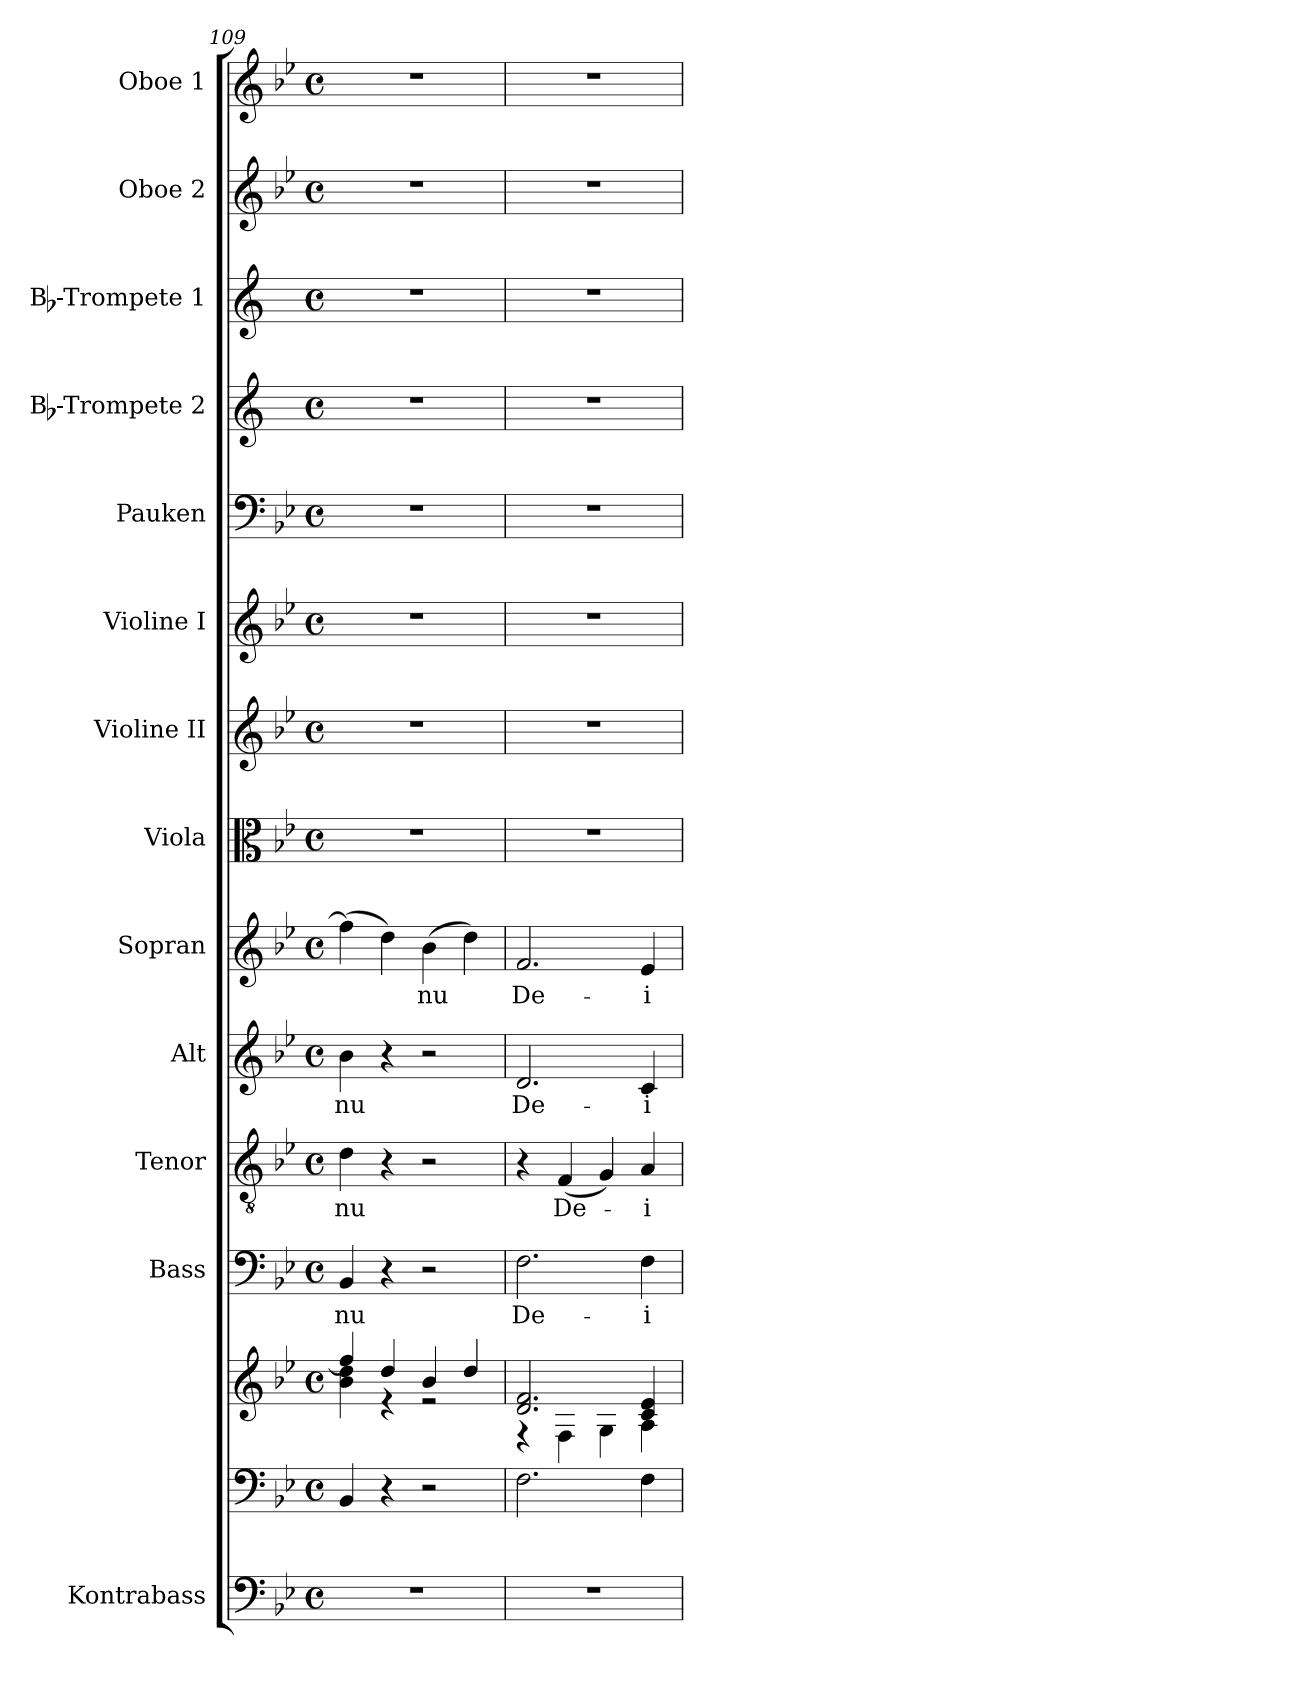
**kern	**kern	**kern	**kern	**text	**kern	**text	**kern	**text	**kern	**text	**kern	**kern	**kern	**kern	**kern	**kern	**kern	**kern
*part14	*part13	*part13	*part12	*part12	*part11	*part11	*part10	*part10	*part9	*part9	*part8	*part7	*part6	*part5	*part4	*part3	*part2	*part1
*staff15	*staff14	*staff13	*staff12	*staff12	*staff11	*staff11	*staff10	*staff10	*staff9	*staff9	*staff8	*staff7	*staff6	*staff5	*staff4	*staff3	*staff2	*staff1
*I"Kontrabass	*	*	*I"Bass	*	*I"Tenor	*	*I"Alt	*	*I"Sopran	*	*I"Viola	*I"Violine II	*I"Violine I	*I"Pauken	*I"Bb-Trompete 2	*I"Bb-Trompete 1	*I"Oboe 2	*I"Oboe 1
*I'Kb.	*	*	*I'B.	*	*I'T.	*	*I'A.	*	*I'S.	*	*I'Vla.	*I'Vl. II	*I'Vl. I	*I'Pk.	*I'Bb Trp. 2	*I'Bb Trp. 1	*I'Ob. 2	*I'Ob. 1
*clefF4	*clefF4	*clefG2	*clefF4	*	*clefGv2	*	*clefG2	*	*clefG2	*	*clefC3	*clefG2	*clefG2	*clefF4	*clefG2	*clefG2	*clefG2	*clefG2
*ITrd7c12	*	*	*	*	*	*	*	*	*	*	*	*	*	*	*ITrd1c2	*ITrd1c2	*	*
*k[b-e-]	*k[b-e-]	*k[b-e-]	*k[b-e-]	*	*k[b-e-]	*	*k[b-e-]	*	*k[b-e-]	*	*k[b-e-]	*k[b-e-]	*k[b-e-]	*k[b-e-]	*k[b-e-]	*k[b-e-]	*k[b-e-]	*k[b-e-]
*B-:	*B-:	*B-:	*B-:	*	*B-:	*	*B-:	*	*B-:	*	*B-:	*B-:	*B-:	*B-:	*B-:	*B-:	*B-:	*B-:
*M4/4	*M4/4	*M4/4	*M4/4	*	*M4/4	*	*M4/4	*	*M4/4	*	*M4/4	*M4/4	*M4/4	*M4/4	*M4/4	*M4/4	*M4/4	*M4/4
*met(c)	*met(c)	*met(c)	*met(c)	*	*met(c)	*	*met(c)	*	*met(c)	*	*met(c)	*met(c)	*met(c)	*met(c)	*met(c)	*met(c)	*met(c)	*met(c)
=109	=109	=109	=109	=109	=109	=109	=109	=109	=109	=109	=109	=109	=109	=109	=109	=109	=109	=109
*	*	*^	*	*	*	*	*	*	*	*	*	*	*	*	*	*	*	*
!	!	!	!	!	!LO:LY:b	!	!LO:LY:b	!	!LO:LY:b	!	!	!	!	!	!	!	!	!	!
1r	4BB-/	4ff/]	4b-\ 4dd\	4BB-/	-nu	4d\	-nu	4b-\	-nu	(>4ff\]	.	1r	1r	1r	1r	1r	1r	1r	1r
.	4r	4dd/	4re	4r	.	4r	.	4r	.	4dd\)	.	.	.	.	.	.	.	.	.
!	!	!	!	!	!	!	!	!	!	!	!LO:LY:b	!	!	!	!	!	!	!	!
.	2r	4b-/	2re	2r	.	2r	.	2r	.	(>4b-\	-nu	.	.	.	.	.	.	.	.
.	.	4dd/	.	.	.	.	.	.	.	4dd\)	.	.	.	.	.	.	.	.	.
=110	=110	=110	=110	=110	=110	=110	=110	=110	=110	=110	=110	=110	=110	=110	=110	=110	=110	=110	=110
!	!	!	!	!	!LO:LY:b	!	!	!	!LO:LY:b	!	!LO:LY:b	!	!	!	!	!	!	!	!
1r	2.F\	2.d/ 2.f/	4rF	2.F\	De-	4r	.	2.d/	De-	2.f/	De-	1r	1r	1r	1r	1r	1r	1r	1r
!	!	!	!	!	!	!	!LO:LY:b	!	!	!	!	!	!	!	!	!	!	!	!
.	.	.	4F\	.	.	(<4F/	De-	.	.	.	.	.	.	.	.	.	.	.	.
.	.	.	4G\	.	.	4G/)	.	.	.	.	.	.	.	.	.	.	.	.	.
!	!	!	!	!	!LO:LY:b	!	!LO:LY:b	!	!LO:LY:b	!	!LO:LY:b	!	!	!	!	!	!	!	!
.	4F\	4c/ 4e-/	4A\	4F\	-i	4A/	-i	4c/	-i	4e-/	-i	.	.	.	.	.	.	.	.
*	*	*v	*v	*	*	*	*	*	*	*	*	*	*	*	*	*	*	*	*
=	=	=	=	=	=	=	=	=	=	=	=	=	=	=	=	=	=	=
*-	*-	*-	*-	*-	*-	*-	*-	*-	*-	*-	*-	*-	*-	*-	*-	*-	*-	*-
